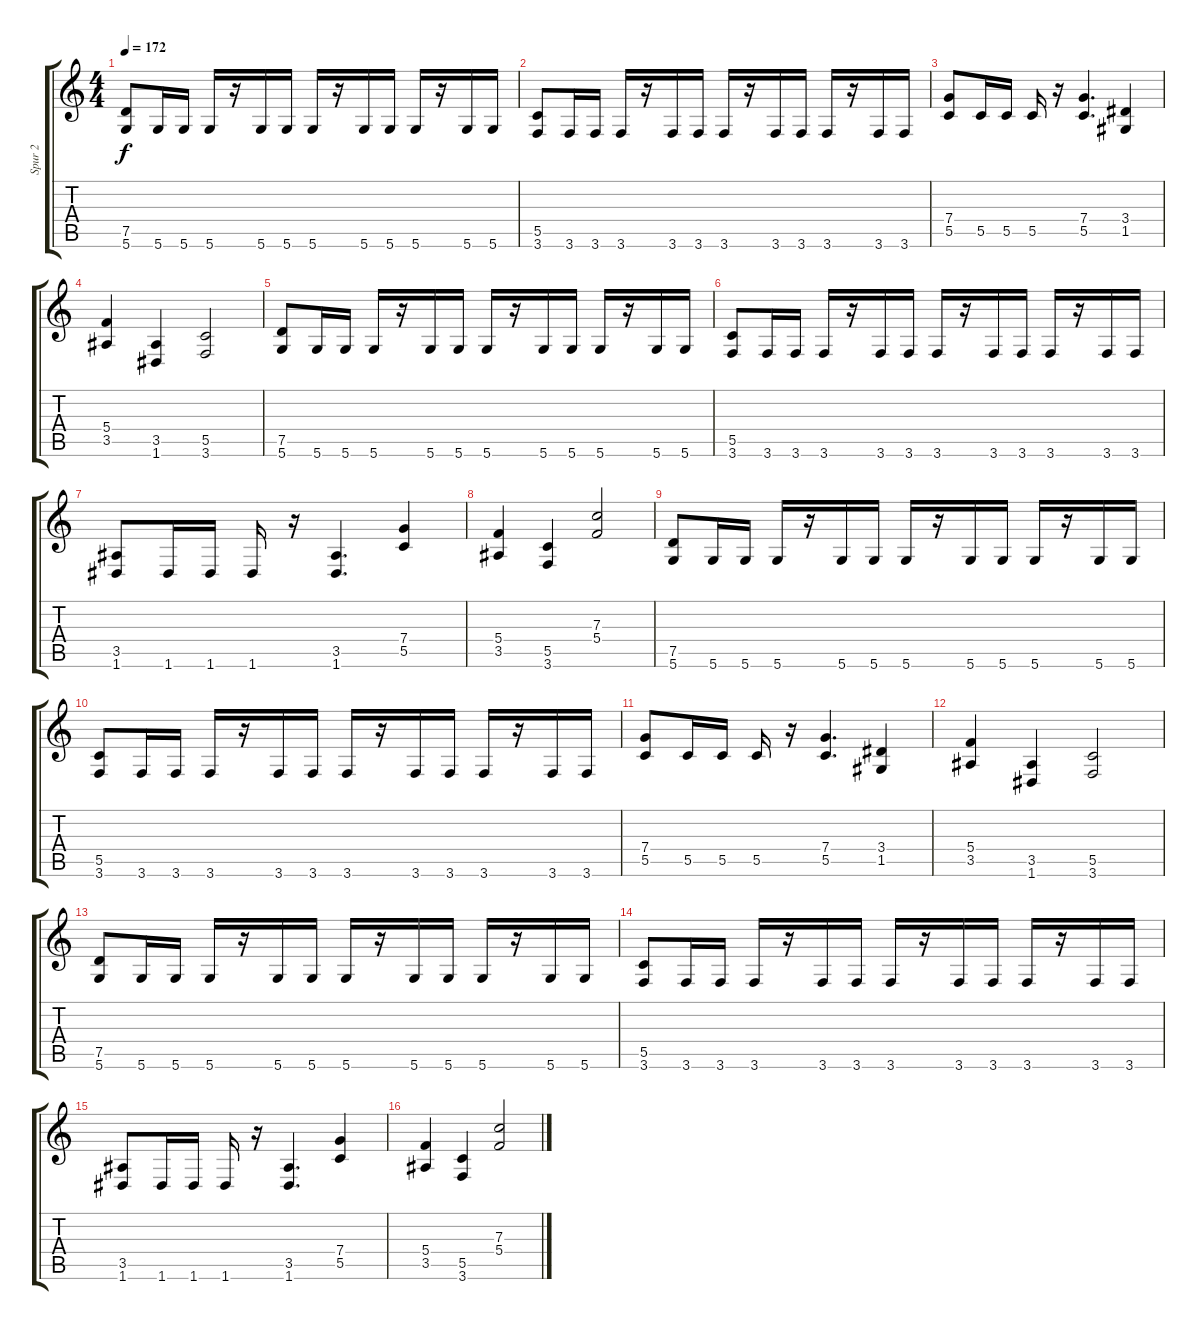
\track ("Spur 2" "Spur 2") {instrument distortionguitar}
\staff {score tabs}
\tuning (D4 A3 F3 C3 G2 D2) {hide}
\ts (4 4)
\tempo 172
\clef g2
\ks c
(7.5 5.6).8{dy f} 5.6.16 5.6.16 5.6.16 r.16 5.6.16 5.6.16 5.6.16 r.16 5.6.16 5.6.16 5.6.16 r.16 5.6.16 5.6.16 |
(5.5 3.6).8 3.6.16 3.6.16 3.6.16 r.16 3.6.16 3.6.16 3.6.16 r.16 3.6.16 3.6.16 3.6.16 r.16 3.6.16 3.6.16 |
(7.4 5.5).8 5.5.16 5.5.16 5.5.16 r.16 (7.4 5.5).4{d} (3.4 1.5).4 |
(5.4 3.5).4 (3.5 1.6).4 (5.5 3.6).2 |
(7.5 5.6).8 5.6.16 5.6.16 5.6.16 r.16 5.6.16 5.6.16 5.6.16 r.16 5.6.16 5.6.16 5.6.16 r.16 5.6.16 5.6.16 |
(5.5 3.6).8 3.6.16 3.6.16 3.6.16 r.16 3.6.16 3.6.16 3.6.16 r.16 3.6.16 3.6.16 3.6.16 r.16 3.6.16 3.6.16 |
(3.5 1.6).8 1.6.16 1.6.16 1.6.16 r.16 (3.5 1.6).4{d} (7.4 5.5).4 |
(5.4 3.5).4 (5.5 3.6).4 (7.3 5.4).2 |
(7.5 5.6).8 5.6.16 5.6.16 5.6.16 r.16 5.6.16 5.6.16 5.6.16 r.16 5.6.16 5.6.16 5.6.16 r.16 5.6.16 5.6.16 |
(5.5 3.6).8 3.6.16 3.6.16 3.6.16 r.16 3.6.16 3.6.16 3.6.16 r.16 3.6.16 3.6.16 3.6.16 r.16 3.6.16 3.6.16 |
(7.4 5.5).8 5.5.16 5.5.16 5.5.16 r.16 (7.4 5.5).4{d} (3.4 1.5).4 |
(5.4 3.5).4 (3.5 1.6).4 (5.5 3.6).2 |
(7.5 5.6).8 5.6.16 5.6.16 5.6.16 r.16 5.6.16 5.6.16 5.6.16 r.16 5.6.16 5.6.16 5.6.16 r.16 5.6.16 5.6.16 |
(5.5 3.6).8 3.6.16 3.6.16 3.6.16 r.16 3.6.16 3.6.16 3.6.16 r.16 3.6.16 3.6.16 3.6.16 r.16 3.6.16 3.6.16 |
(3.5 1.6).8 1.6.16 1.6.16 1.6.16 r.16 (3.5 1.6).4{d} (7.4 5.5).4 |
(5.4 3.5).4 (5.5 3.6).4 (7.3 5.4).2
